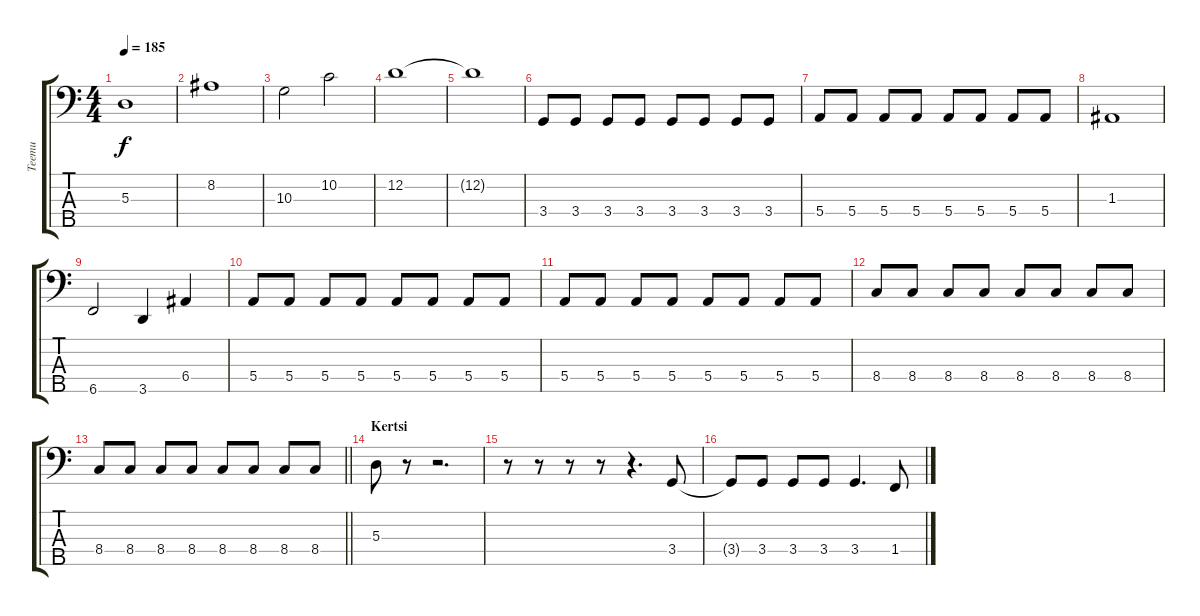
\track ("Teemu" "Teemu") {instrument electricbasspick}
\staff {score tabs}
\tuning (G2 D2 A1 E1 B0) {hide}
\ts (4 4)
\tempo 185
\clef f4
\ks c
5.3{t}.1{dy f} |
8.2.1 |
10.3.2 10.2.2 |
12.2.1 |
12.2{t}.1 |
3.4.8 3.4.8 3.4.8 3.4.8 3.4.8 3.4.8 3.4.8 3.4.8 |
5.4.8 5.4.8 5.4.8 5.4.8 5.4.8 5.4.8 5.4.8 5.4.8 |
1.3.1 |
6.5.2 3.5.4 6.4.4 |
5.4.8 5.4.8 5.4.8 5.4.8 5.4.8 5.4.8 5.4.8 5.4.8 |
5.4.8 5.4.8 5.4.8 5.4.8 5.4.8 5.4.8 5.4.8 5.4.8 |
8.4.8 8.4.8 8.4.8 8.4.8 8.4.8 8.4.8 8.4.8 8.4.8 |
\barLineRight lightlight
8.4.8 8.4.8 8.4.8 8.4.8 8.4.8 8.4.8 8.4.8 8.4.8 |
\section ("" "Kertsi")
5.3.8 r.8 r.2{d} |
r.8 r.8 r.8 r.8 r.4{d} 3.4.8 |
3.4{t}.8 3.4.8 3.4.8 3.4.8 3.4.4{d} 1.4.8
